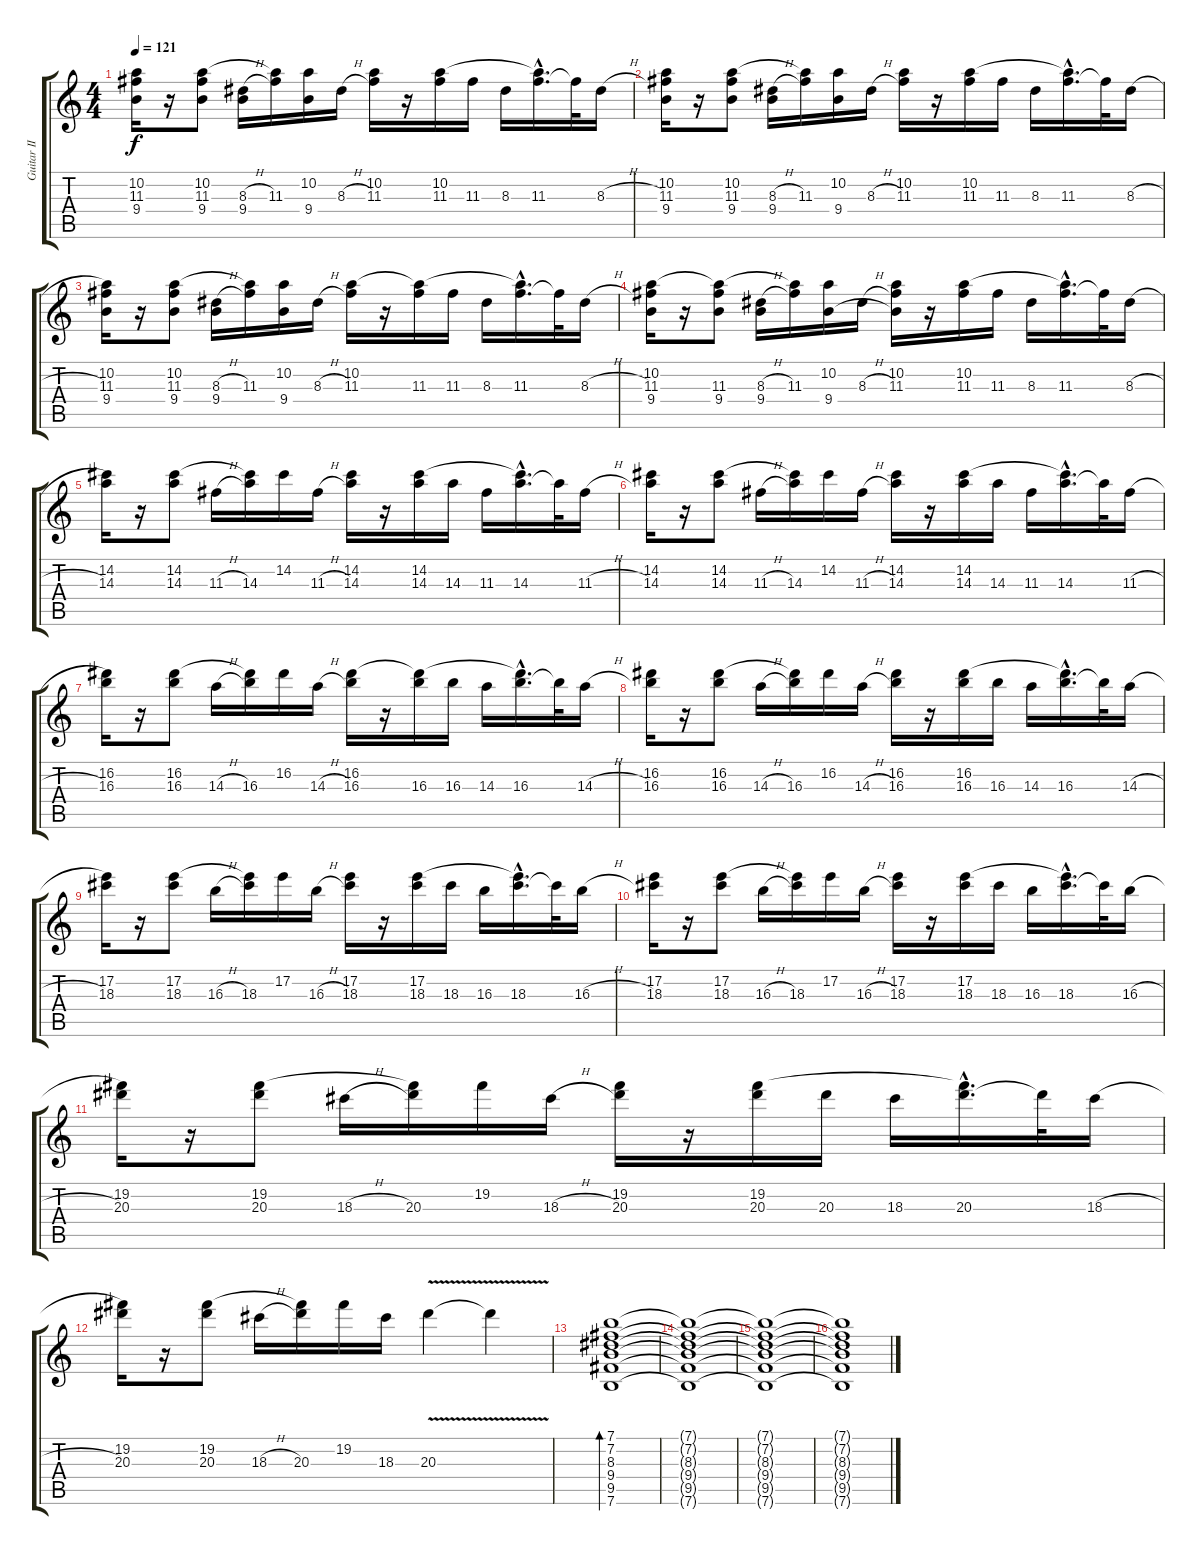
\track ("Guitar II" "Guitar II") {instrument overdrivenguitar}
\staff {score tabs}
\tuning (E4 B3 G3 D3 A2 E2) {hide}
\ts (4 4)
\tempo 121
\clef g2
\ks c
(10.2 11.3 9.4).16{dy f volume 10} r.16 (10.2 11.3 9.4).8 (8.3{h} 9.4).16 (10.2{t} 11.3).16 (10.2 9.4).16 8.3{h}.16 (10.2 11.3).16 r.16 (10.2 11.3).16 11.3.16 8.3.16 (10.2{hac t} 11.3{hac}).16{d} 11.3{t}.32 8.3{h}.16 |
(10.2 11.3 9.4).16 r.16 (10.2 11.3 9.4).8 (8.3{h} 9.4).16 (10.2{t} 11.3).16 (10.2 9.4).16 8.3{h}.16 (10.2 11.3).16 r.16 (10.2 11.3).16 11.3.16 8.3.16 (10.2{hac t} 11.3{hac}).16{d} 11.3{t}.32 8.3{h}.16 |
(10.2 11.3 9.4).16 r.16 (10.2 11.3 9.4).8 (8.3{h} 9.4).16 (10.2{t} 11.3).16 (10.2 9.4).16 8.3{h}.16 (10.2 11.3).16 r.16 (10.2{t} 11.3).16 11.3.16 8.3.16 (10.2{hac t} 11.3{hac}).16{d} 11.3{t}.32 8.3{h}.16 |
(10.2 11.3 9.4).16 r.16 (10.2{t} 11.3 9.4).8 (8.3{h} 9.4).16 (10.2{t} 11.3).16 (10.2 9.4).16 8.3{h}.16 (10.2 11.3 9.4{t}).16 r.16 (10.2 11.3).16 11.3.16 8.3.16 (10.2{hac t} 11.3{hac}).16{d} 11.3{t}.32 8.3{h}.16 |
(14.2 14.3).16 r.16 (14.2 14.3).8 11.3{h}.16 (14.2{t} 14.3).16 14.2.16 11.3{h}.16 (14.2 14.3).16 r.16 (14.2 14.3).16 14.3.16 11.3.16 (14.2{hac t} 14.3{hac}).16{d} 14.3{t}.32 11.3{h}.16 |
(14.2 14.3).16 r.16 (14.2 14.3).8 11.3{h}.16 (14.2{t} 14.3).16 14.2.16 11.3{h}.16 (14.2 14.3).16 r.16 (14.2 14.3).16 14.3.16 11.3.16 (14.2{hac t} 14.3{hac}).16{d} 14.3{t}.32 11.3{h}.16 |
(16.2 16.3).16 r.16 (16.2 16.3).8 14.3{h}.16 (16.2{t} 16.3).16 16.2.16 14.3{h}.16 (16.2 16.3).16 r.16 (16.2{t} 16.3).16 16.3.16 14.3.16 (16.2{hac t} 16.3{hac}).16{d} 16.3{t}.32 14.3{h}.16 |
(16.2 16.3).16 r.16 (16.2 16.3).8 14.3{h}.16 (16.2{t} 16.3).16 16.2.16 14.3{h}.16 (16.2 16.3).16 r.16 (16.2 16.3).16 16.3.16 14.3.16 (16.2{hac t} 16.3{hac}).16{d} 16.3{t}.32 14.3{h}.16 |
(17.2 18.3).16 r.16 (17.2 18.3).8 16.3{h}.16 (17.2{t} 18.3).16 17.2.16 16.3{h}.16 (17.2 18.3).16 r.16 (17.2 18.3).16 18.3.16 16.3.16 (17.2{hac t} 18.3{hac}).16{d} 18.3{t}.32 16.3{h}.16 |
(17.2 18.3).16 r.16 (17.2 18.3).8 16.3{h}.16 (17.2{t} 18.3).16 17.2.16 16.3{h}.16 (17.2 18.3).16 r.16 (17.2 18.3).16 18.3.16 16.3.16 (17.2{hac t} 18.3{hac}).16{d} 18.3{t}.32 16.3{h}.16 |
(19.2 20.3).16 r.16 (19.2 20.3).8 18.3{h}.16 (19.2{t} 20.3).16 19.2.16 18.3{h}.16 (19.2 20.3).16 r.16 (19.2 20.3).16 20.3.16 18.3.16 (19.2{hac t} 20.3{hac}).16{d} 20.3{t}.32 18.3{h}.16 |
(19.2 20.3).16 r.16 (19.2 20.3).8 18.3{h}.16 (19.2{t} 20.3).16 19.2.16 18.3.16 20.3{v}.4{volume 13} 20.3{t}.4 |
(7.1 7.2 8.3 9.4 9.5 7.6).1{bd 120} |
(7.1{t} 7.2{t} 8.3{t} 9.4{t} 9.5{t} 7.6{t}).1 |
(7.1{t} 7.2{t} 8.3{t} 9.4{t} 9.5{t} 7.6{t}).1 |
(7.1{t} 7.2{t} 8.3{t} 9.4{t} 9.5{t} 7.6{t}).1
